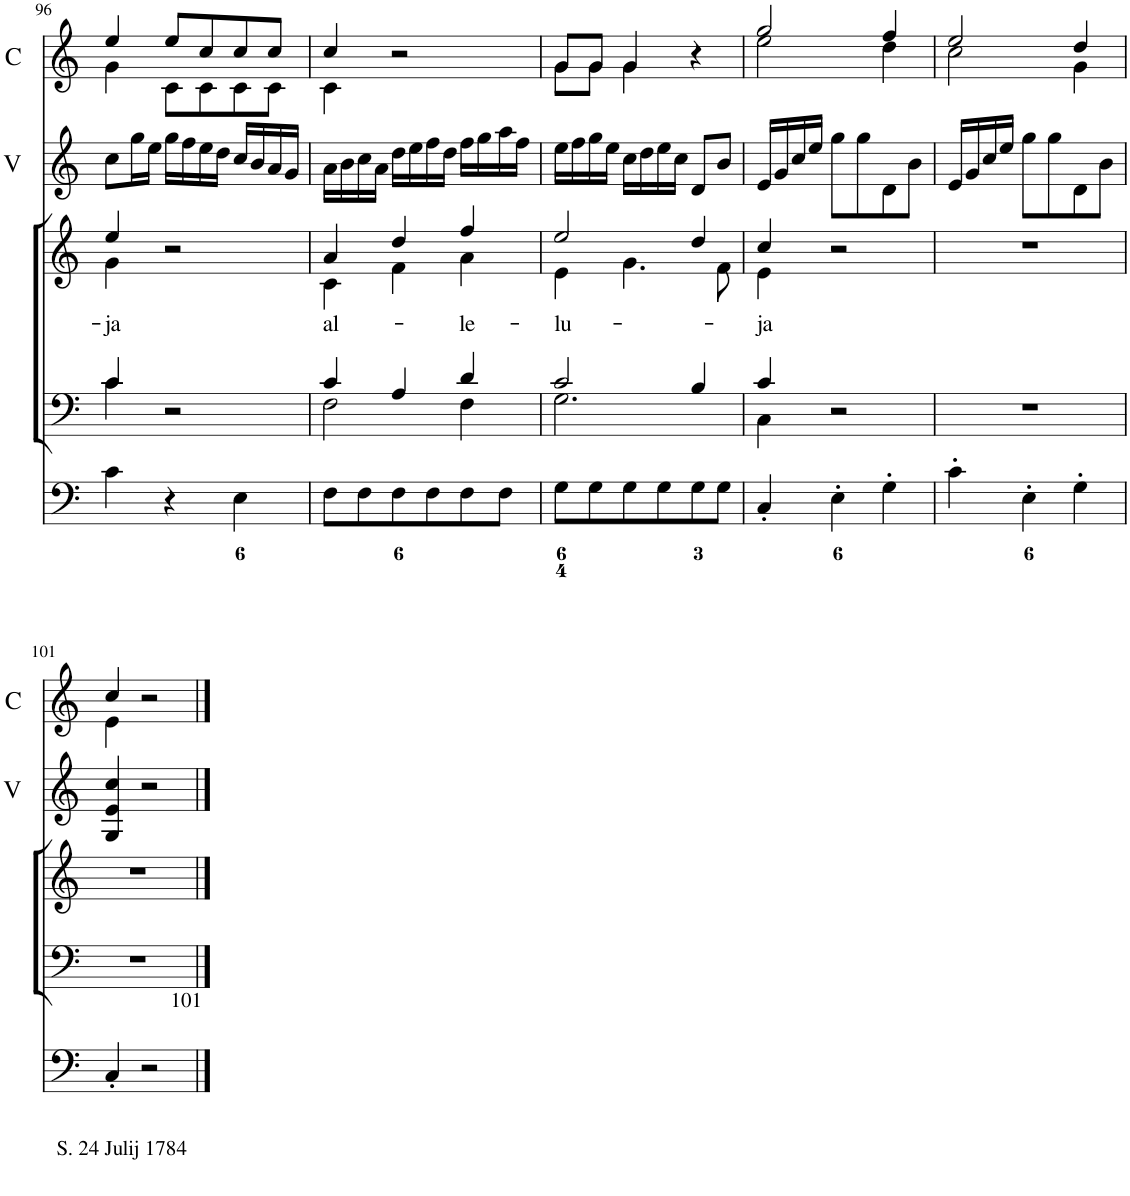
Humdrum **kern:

**kern	**kern	**kern	**text	**kern	**kern	**kern	**kern
*part7	*part6	*part5	*part5	*part4	*part3	*part2	*part1
*staff7	*staff6	*staff5	*staff5	*staff4	*staff3	*staff2	*staff1
*I"Organ	*I"Voice	*I"Voice	*	*I"Violin	*I"Violin	*I"2 Violini	*I"Clarini in C
*	*	*	*	*I'Vln	*I'Vln	*I'V	*I'C
!!LO:PB:g=z
*clefF4	*clefF4	*clefG2	*	*clefG2	*clefG2	*clefG2	*clefG2
*k[]	*k[]	*k[]	*	*k[]	*k[]	*k[]	*k[]
*M3/4	*M3/4	*M3/4	*	*M3/4	*M3/4	*M3/4	*M3/4
=96	=96	=96	=96	=96	=96	=96	=96
*	*^	*	*	*	*	*	*
!	!	!	!	!LO:LY:b	!	!	!	!
*	*	*	*^	*	*	*	*	*^
4c\	4c/	4c\	4ee/	4g\	-ja	8cc\L	8cc\L	8cc\L	4ee/	4g\
.	.	.	.	.	.	16gg\L	16gg\L	16gg\L	.	.
.	.	.	.	.	.	16ee\JJ	16ee\JJ	16ee\JJ	.	.
4r	2r	2ryy	2r	2ryy	.	16gg\LL	16gg\LL	16gg\LL	8ee/L	8c\L
.	.	.	.	.	.	16ff\J	16ff\J	16ff\	.	.
.	.	.	.	.	.	16ee\L	16ee\L	16ee\	8cc/	8c\
.	.	.	.	.	.	16dd\JJ	16dd\JJ	16dd\JJ	.	.
4E\	.	.	.	.	.	16cc/LL	16cc/LL	16cc/LL	8cc/	8c\
.	.	.	.	.	.	16b/J	16b/J	16b/	.	.
.	.	.	.	.	.	16a/L	16a/L	16a/	8cc/J	8c\J
.	.	.	.	.	.	16g/JJ	16g/JJ	16g/JJ	.	.
=97	=97	=97	=97	=97	=97	=97	=97	=97	=97	=97
!	!	!	!	!	!LO:LY:b	!	!	!	!	!
8F\L	4c/	2F\	4a/	4c\	al-	16a/LL	16a/LL	16a\LL	4cc/	4c\
.	.	.	.	.	.	16b/J	16b/J	16b\	.	.
8F\	.	.	.	.	.	16cc/L	16cc/L	16cc\	.	.
.	.	.	.	.	.	16a/JJ	16a/JJ	16a\JJ	.	.
8F\	4A/	.	4dd/	4f\	.	16dd\LL	16dd\LL	16dd\LL	2r	2ryy
.	.	.	.	.	.	16ee\J	16ee\J	16ee\	.	.
8F\	.	.	.	.	.	16ff\L	16ff\L	16ff\	.	.
.	.	.	.	.	.	16dd\JJ	16dd\JJ	16dd\JJ	.	.
!	!	!	!	!	!LO:LY:b	!	!	!	!	!
8F\	4d/	4F\	4ff/	4a\	-le-	16ff\LL	16ff\LL	16ff\LL	.	.
.	.	.	.	.	.	16gg\J	16gg\J	16gg\	.	.
8F\J	.	.	.	.	.	16aa\L	16aa\L	16aa\	.	.
.	.	.	.	.	.	16ff\JJ	16ff\JJ	16ff\JJ	.	.
=98	=98	=98	=98	=98	=98	=98	=98	=98	=98	=98
!	!	!	!	!	!LO:LY:b	!	!	!	!	!
8G\L	2c/	2.G\	2ee/	4e\	-lu-	16ee\LL	16ee\LL	16ee\LL	8g/L	8g\L
.	.	.	.	.	.	16ff\J	16ff\J	16ff\	.	.
8G\	.	.	.	.	.	16gg\L	16gg\L	16gg\	8g/J	8g\J
.	.	.	.	.	.	16ee\JJ	16ee\JJ	16ee\JJ	.	.
8G\	.	.	.	4.g\	.	16cc\LL	16cc\LL	16cc\LL	4g/	4g\
.	.	.	.	.	.	16dd\J	16dd\J	16dd\	.	.
8G\	.	.	.	.	.	16ee\L	16ee\L	16ee\	.	.
.	.	.	.	.	.	16cc\JJ	16cc\JJ	16cc\JJ	.	.
8G\	4B/	.	4dd/	.	.	8d/L	8d/L	8d/L	4r	4ryy
8G\J	.	.	.	8f\	.	8b/J	8b/J	8b/J	.	.
=99	=99	=99	=99	=99	=99	=99	=99	=99	=99	=99
!	!	!	!	!	!LO:LY:b	!	!	!	!	!
4C'/	4c/	4C\	4cc/	4e\	-ja	16e/LL	16e/LL	16e/LL	2gg/	2ee\
.	.	.	.	.	.	16g/J	16g/J	16g/	.	.
.	.	.	.	.	.	16cc/L	16cc/L	16cc/	.	.
.	.	.	.	.	.	16ee/JJ	16ee/JJ	16ee/JJ	.	.
4E'\	2r	2ryy	2r	2ryy	.	8gg\L	8gg\L	8gg\L	.	.
.	.	.	.	.	.	8gg\J	8gg\J	8gg\	.	.
4G'\	.	.	.	.	.	8d/L	8d/L	8d\	4ff/	4dd\
.	.	.	.	.	.	8b/J	8b/J	8b\J	.	.
*	*v	*v	*	*	*	*	*	*	*	*
*	*	*v	*v	*	*	*	*	*	*
=100	=100	=100	=100	=100	=100	=100	=100	=100
4c'\	2.r	2.r	.	16e/LL	16e/LL	16e/LL	2ee/	2cc\
.	.	.	.	16g/J	16g/J	16g/	.	.
.	.	.	.	16cc/L	16cc/L	16cc/	.	.
.	.	.	.	16ee/JJ	16ee/JJ	16ee/JJ	.	.
4E'\	.	.	.	8gg\L	8gg\L	8gg\L	.	.
.	.	.	.	8gg\J	8gg\J	8gg\	.	.
4G'\	.	.	.	8d/L	8d/L	8d\	4dd/	4g\
.	.	.	.	8b/J	8b/J	8b\J	.	.
!!LO:LB:g=z	!!
=101	=101	=101	=101	=101	=101	=101	=101	=101
!LO:TX:b:t=S. 24 Julij 1784	!	!	!	!	!	!	!	!
4C'/	2.r	2.r	.	4G 4e 4cc	4G 4e 4cc	4G/ 4e/ 4cc/	4cc/	4e\
!LO:TX:a:t=101	!	!	!	!	!	!	!	!
2r	.	.	.	2r	2r	2r	2r	2ryy
*	*	*	*	*	*	*	*v	*v
==	==	==	==	==	==	==	==
*-	*-	*-	*-	*-	*-	*-	*-
